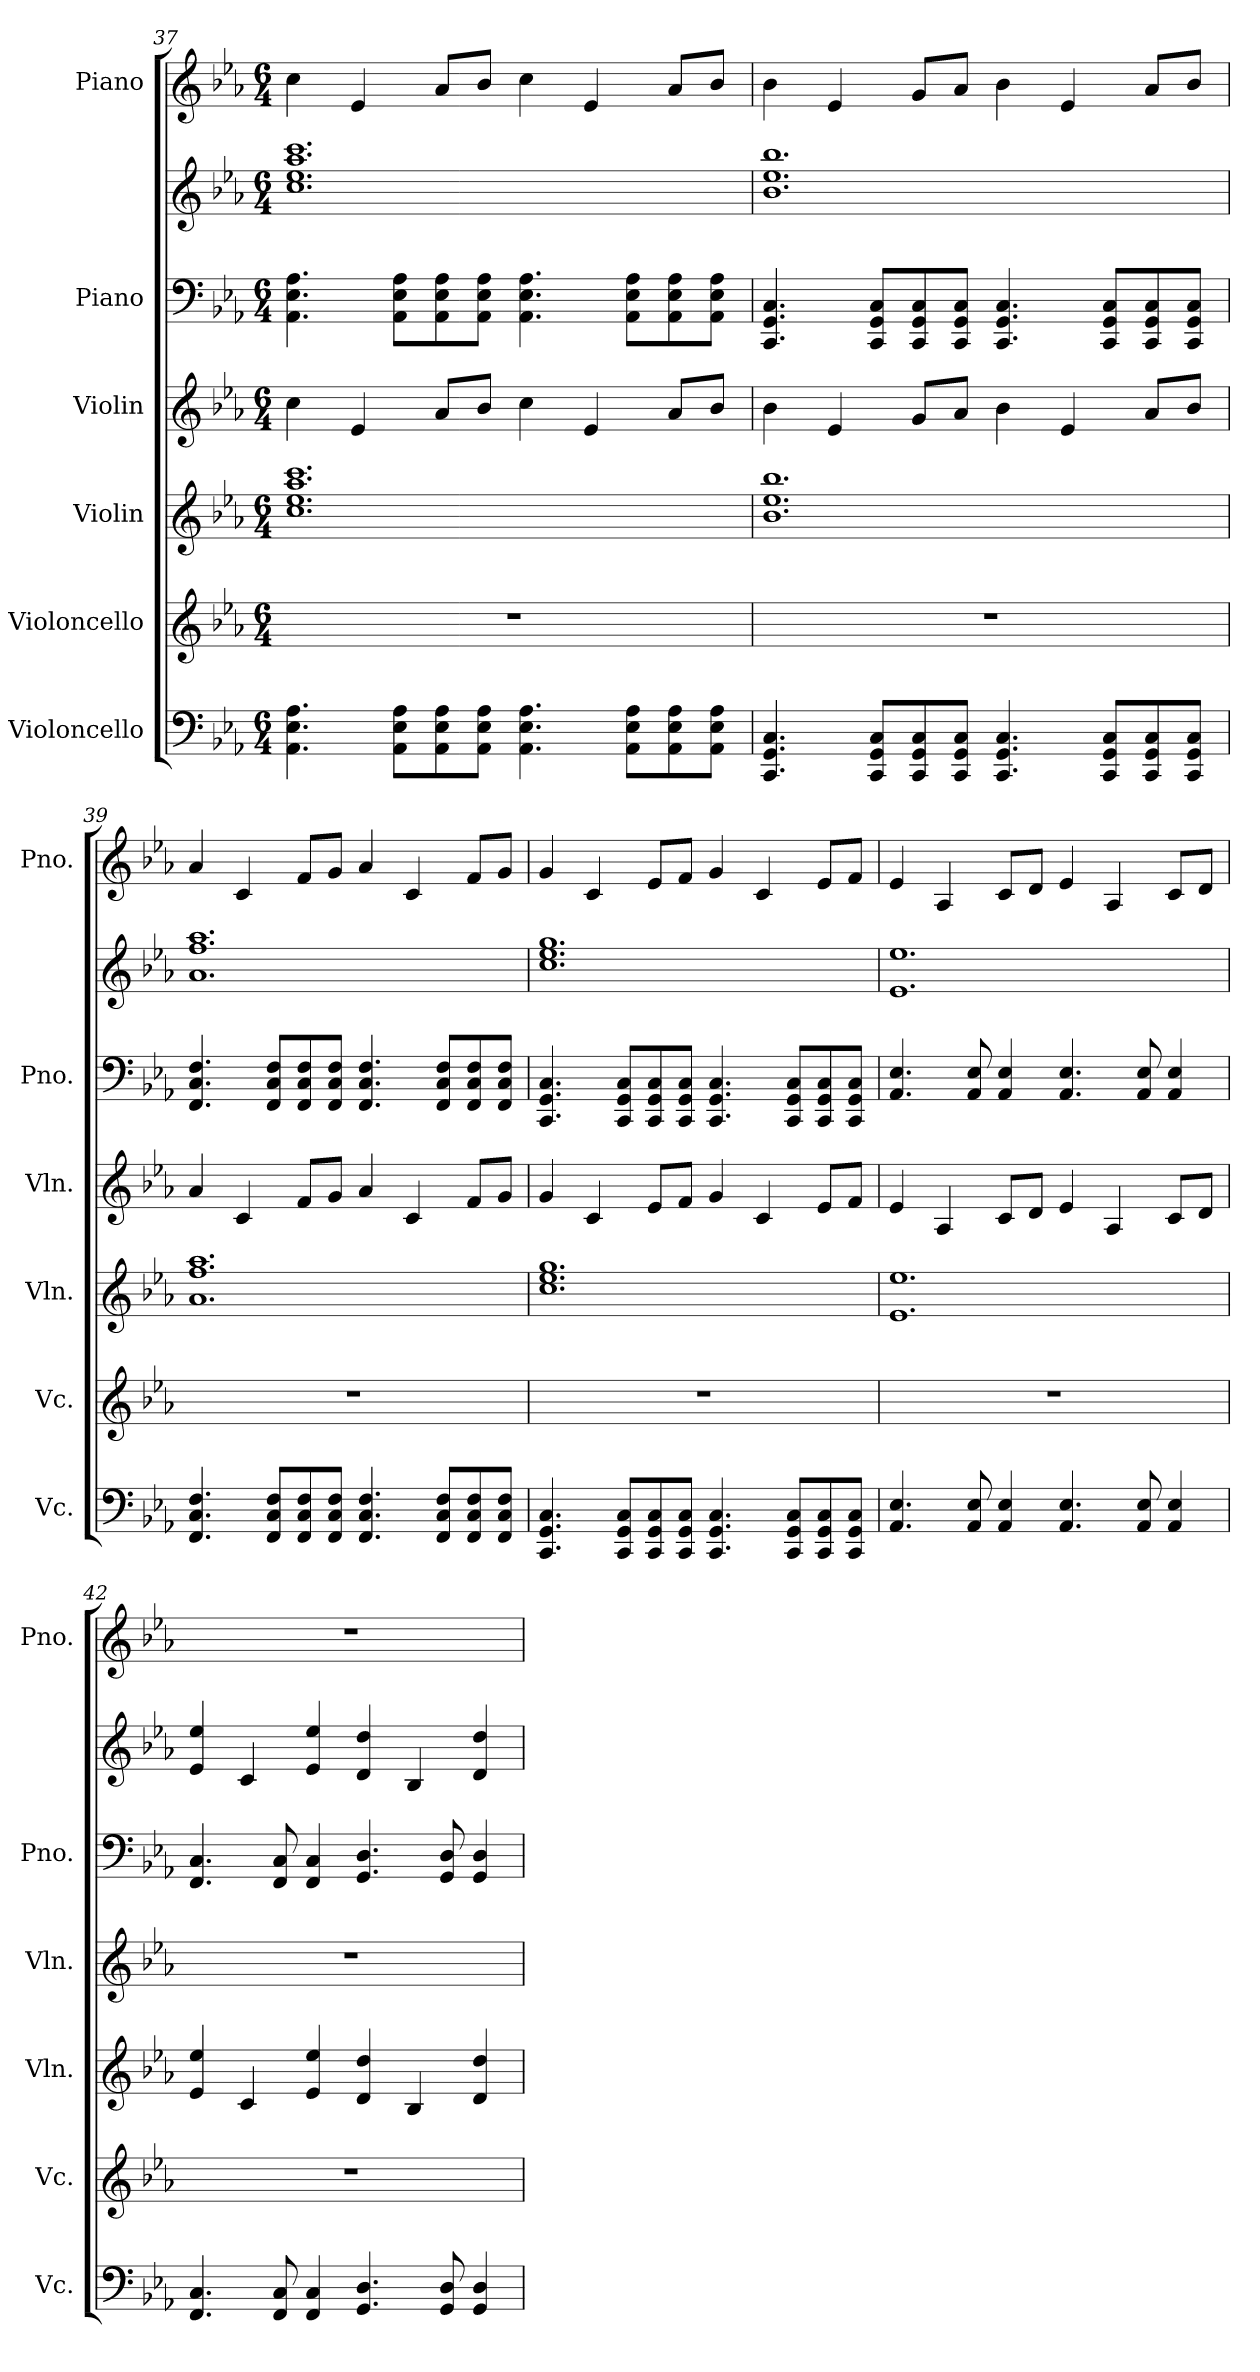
**kern	**kern	**kern	**kern	**kern	**kern	**kern
*part6	*part5	*part4	*part3	*part2	*part2	*part1
*staff7	*staff6	*staff5	*staff4	*staff3	*staff2	*staff1
*I"Violoncello	*I"Violoncello	*I"Violin	*I"Violin	*I"Piano	*	*I"Piano
*I'Vc.	*I'Vc.	*I'Vln.	*I'Vln.	*I'Pno.	*	*I'Pno.
*clefF4	*clefG2	*clefG2	*clefG2	*clefF4	*clefG2	*clefG2
*k[b-e-a-]	*k[b-e-a-]	*k[b-e-a-]	*k[b-e-a-]	*k[b-e-a-]	*k[b-e-a-]	*k[b-e-a-]
*M6/4	*M6/4	*M6/4	*M6/4	*M6/4	*M6/4	*M6/4
=37	=37	=37	=37	=37	=37	=37
4.AA-\ 4.E-\ 4.A-\	1.r	1.cc 1.ee- 1.aa- 1.ccc	4cc\	4.AA-\ 4.E-\ 4.A-\	1.cc 1.ee- 1.aa- 1.ccc	4cc\
.	.	.	4e-/	.	.	4e-/
8AA-\ 8E-\ 8A-\L	.	.	.	8AA-\ 8E-\ 8A-\L	.	.
8AA-\ 8E-\ 8A-\	.	.	8a-/L	8AA-\ 8E-\ 8A-\	.	8a-/L
8AA-\ 8E-\ 8A-\J	.	.	8b-/J	8AA-\ 8E-\ 8A-\J	.	8b-\J
4.AA-\ 4.E-\ 4.A-\	.	.	4cc\	4.AA-\ 4.E-\ 4.A-\	.	4cc\
.	.	.	4e-/	.	.	4e-/
8AA-\ 8E-\ 8A-\L	.	.	.	8AA-\ 8E-\ 8A-\L	.	.
8AA-\ 8E-\ 8A-\	.	.	8a-/L	8AA-\ 8E-\ 8A-\	.	8a-/L
8AA-\ 8E-\ 8A-\J	.	.	8b-/J	8AA-\ 8E-\ 8A-\J	.	8b-\J
!!LO:LB:g=z
=38	=38	=38	=38	=38	=38	=38
4.CC/ 4.GG/ 4.C/	1.r	1.b- 1.ee- 1.bb-	4b-\	4.CC/ 4.GG/ 4.C/	1.b- 1.ee- 1.bb-	4b-\
.	.	.	4e-/	.	.	4e-/
8CC/ 8GG/ 8C/L	.	.	.	8CC/ 8GG/ 8C/L	.	.
8CC/ 8GG/ 8C/	.	.	8g/L	8CC/ 8GG/ 8C/	.	8g/L
8CC/ 8GG/ 8C/J	.	.	8a-/J	8CC/ 8GG/ 8C/J	.	8a-/J
4.CC/ 4.GG/ 4.C/	.	.	4b-\	4.CC/ 4.GG/ 4.C/	.	4b-\
.	.	.	4e-/	.	.	4e-/
8CC/ 8GG/ 8C/L	.	.	.	8CC/ 8GG/ 8C/L	.	.
8CC/ 8GG/ 8C/	.	.	8a-/L	8CC/ 8GG/ 8C/	.	8a-/L
8CC/ 8GG/ 8C/J	.	.	8b-/J	8CC/ 8GG/ 8C/J	.	8b-\J
=39	=39	=39	=39	=39	=39	=39
4.FF/ 4.C/ 4.F/	1.r	1.a- 1.ff 1.aa-	4a-/	4.FF/ 4.C/ 4.F/	1.a- 1.ff 1.aa-	4a-/
.	.	.	4c/	.	.	4c/
8FF/ 8C/ 8F/L	.	.	.	8FF/ 8C/ 8F/L	.	.
8FF/ 8C/ 8F/	.	.	8f/L	8FF/ 8C/ 8F/	.	8f/L
8FF/ 8C/ 8F/J	.	.	8g/J	8FF/ 8C/ 8F/J	.	8g/J
4.FF/ 4.C/ 4.F/	.	.	4a-/	4.FF/ 4.C/ 4.F/	.	4a-/
.	.	.	4c/	.	.	4c/
8FF/ 8C/ 8F/L	.	.	.	8FF/ 8C/ 8F/L	.	.
8FF/ 8C/ 8F/	.	.	8f/L	8FF/ 8C/ 8F/	.	8f/L
8FF/ 8C/ 8F/J	.	.	8g/J	8FF/ 8C/ 8F/J	.	8g/J
=40	=40	=40	=40	=40	=40	=40
4.CC/ 4.GG/ 4.C/	1.r	1.cc 1.ee- 1.gg	4g/	4.CC/ 4.GG/ 4.C/	1.cc 1.ee- 1.gg	4g/
.	.	.	4c/	.	.	4c/
8CC/ 8GG/ 8C/L	.	.	.	8CC/ 8GG/ 8C/L	.	.
8CC/ 8GG/ 8C/	.	.	8e-/L	8CC/ 8GG/ 8C/	.	8e-/L
8CC/ 8GG/ 8C/J	.	.	8f/J	8CC/ 8GG/ 8C/J	.	8f/J
4.CC/ 4.GG/ 4.C/	.	.	4g/	4.CC/ 4.GG/ 4.C/	.	4g/
.	.	.	4c/	.	.	4c/
8CC/ 8GG/ 8C/L	.	.	.	8CC/ 8GG/ 8C/L	.	.
8CC/ 8GG/ 8C/	.	.	8e-/L	8CC/ 8GG/ 8C/	.	8e-/L
8CC/ 8GG/ 8C/J	.	.	8f/J	8CC/ 8GG/ 8C/J	.	8f/J
=41	=41	=41	=41	=41	=41	=41
4.AA-/ 4.E-/	1.r	1.e- 1.ee-	4e-/	4.AA-/ 4.E-/	1.e- 1.ee-	4e-/
.	.	.	4A-/	.	.	4A-/
8AA-/ 8E-/	.	.	.	8AA-/ 8E-/	.	.
4AA-/ 4E-/	.	.	8c/L	4AA-/ 4E-/	.	8c/L
.	.	.	8d/J	.	.	8d/J
4.AA-/ 4.E-/	.	.	4e-/	4.AA-/ 4.E-/	.	4e-/
.	.	.	4A-/	.	.	4A-/
8AA-/ 8E-/	.	.	.	8AA-/ 8E-/	.	.
4AA-/ 4E-/	.	.	8c/L	4AA-/ 4E-/	.	8c/L
.	.	.	8d/J	.	.	8d/J
!!LO:LB:g=z
=42	=42	=42	=42	=42	=42	=42
4.FF/ 4.C/	1.r	4e-/ 4ee-/	1.r	4.FF/ 4.C/	4e-/ 4ee-/	1.r
.	.	4c/	.	.	4c/	.
8FF/ 8C/	.	.	.	8FF/ 8C/	.	.
4FF/ 4C/	.	4e-/ 4ee-/	.	4FF/ 4C/	4e-/ 4ee-/	.
4.GG/ 4.D/	.	4d/ 4dd/	.	4.GG/ 4.D/	4d/ 4dd/	.
.	.	4B-/	.	.	4B-/	.
8GG/ 8D/	.	.	.	8GG/ 8D/	.	.
4GG/ 4D/	.	4d/ 4dd/	.	4GG/ 4D/	4d/ 4dd/	.
=	=	=	=	=	=	=
*-	*-	*-	*-	*-	*-	*-
